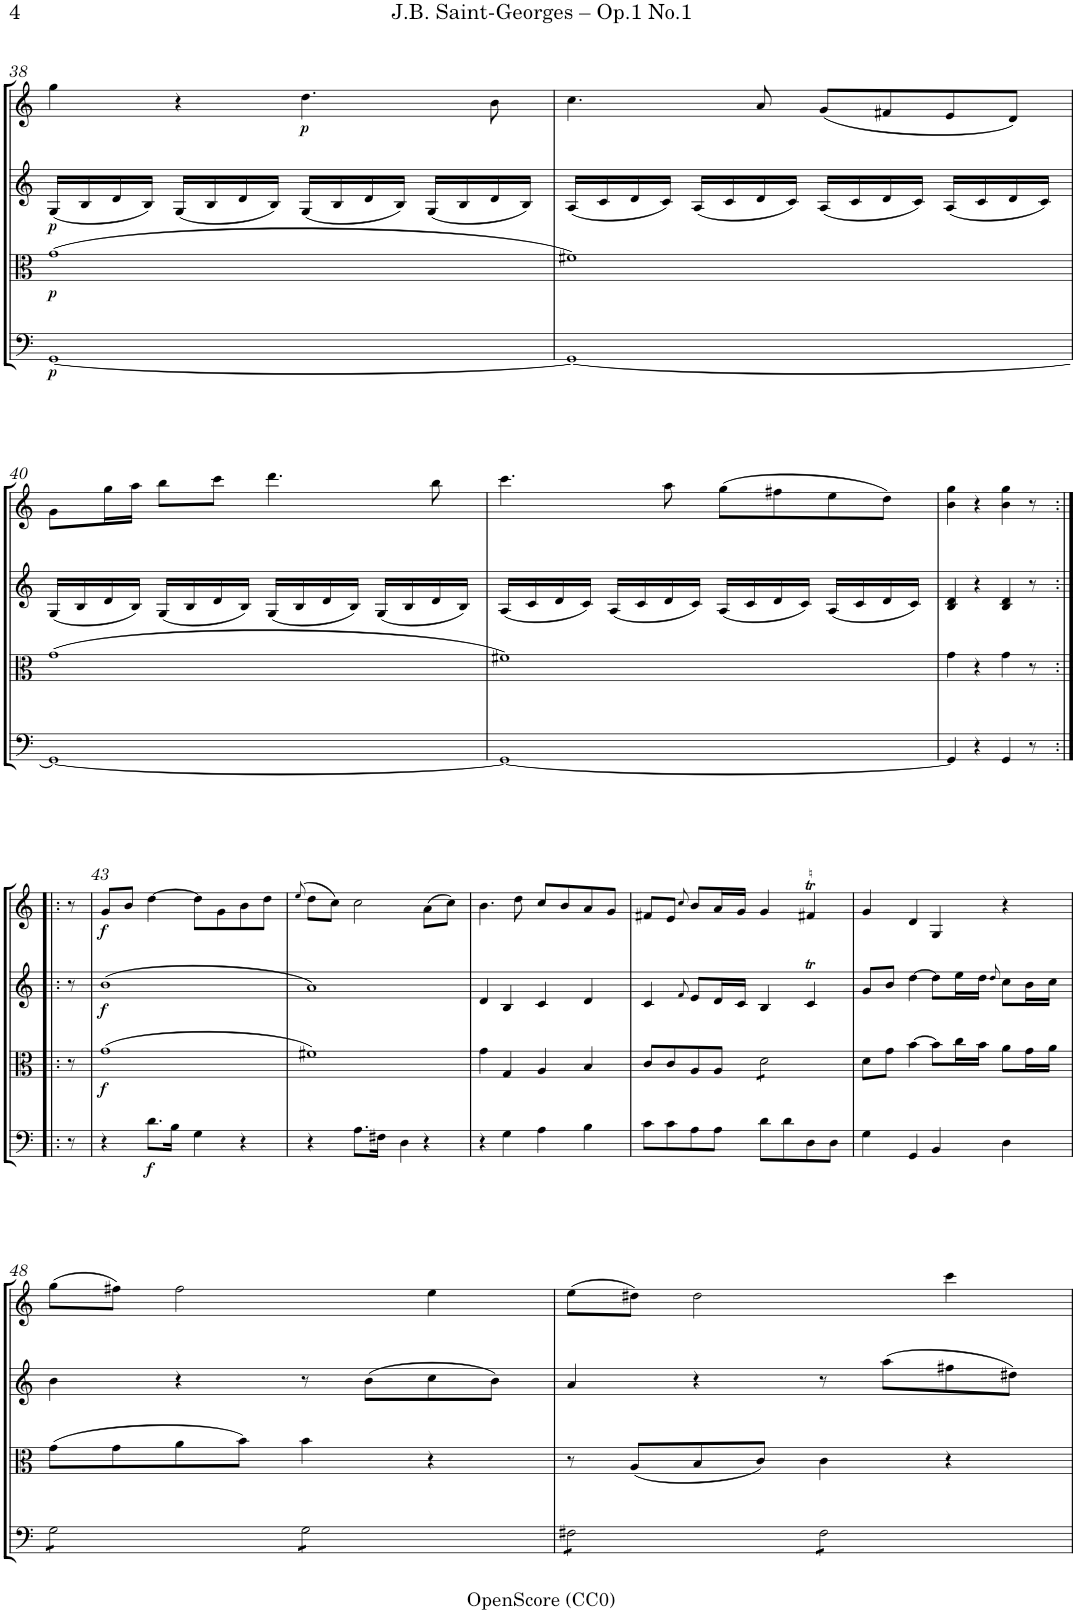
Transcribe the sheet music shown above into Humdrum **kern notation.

**kern	**dynam	**kern	**dynam	**kern	**dynam	**kern	**dynam
*part4	*part4	*part3	*part3	*part2	*part2	*part1	*part1
*staff4	*staff4	*staff3	*staff3	*staff2	*staff2	*staff1	*staff1
*I"Violoncello	*	*I"Viola	*	*I"Violin 2	*	*I"Violin 1	*
*I'Vc	*	*I'Vla	*	*I'Vln	*	*I'Vln	*
!!LO:PB:g=z
*clefF4	*	*clefC3	*	*clefG2	*	*clefG2	*
*k[]	*	*k[]	*	*k[]	*	*k[]	*
=38	=38	=38	=38	=38	=38	=38	=38
!	!LO:DY:b	!	!LO:DY:b	!	!LO:DY:b	!	!
[1GG	p	(1g	p	(16G/LL	p	4gg\	.
.	.	.	.	16B/	.	.	.
.	.	.	.	16d/	.	.	.
.	.	.	.	16B/JJ)	.	.	.
.	.	.	.	(16G/LL	.	4r	.
.	.	.	.	16B/	.	.	.
.	.	.	.	16d/	.	.	.
.	.	.	.	16B/JJ)	.	.	.
!	!	!	!	!	!	!	!LO:DY:b
.	.	.	.	(16G/LL	.	4.dd\	p
.	.	.	.	16B/	.	.	.
.	.	.	.	16d/	.	.	.
.	.	.	.	16B/JJ)	.	.	.
.	.	.	.	(16G/LL	.	.	.
.	.	.	.	16B/	.	.	.
.	.	.	.	16d/	.	8b\	.
.	.	.	.	16B/JJ)	.	.	.
=39	=39	=39	=39	=39	=39	=39	=39
1GG_	.	1f#X)	.	(16A/LL	.	4.cc\	.
.	.	.	.	16c/	.	.	.
.	.	.	.	16d/	.	.	.
.	.	.	.	16c/JJ)	.	.	.
.	.	.	.	(16A/LL	.	.	.
.	.	.	.	16c/	.	.	.
.	.	.	.	16d/	.	8a/	.
.	.	.	.	16c/JJ)	.	.	.
.	.	.	.	(16A/LL	.	(8g/L	.
.	.	.	.	16c/	.	.	.
.	.	.	.	16d/	.	8f#X/	.
.	.	.	.	16c/JJ)	.	.	.
.	.	.	.	(16A/LL	.	8e/	.
.	.	.	.	16c/	.	.	.
.	.	.	.	16d/	.	8d/J)	.
.	.	.	.	16c/JJ)	.	.	.
!!LO:LB:g=z
=40	=40	=40	=40	=40	=40	=40	=40
1GG_	.	(1g	.	(16G/LL	.	8g\L	.
.	.	.	.	16B/	.	.	.
.	.	.	.	16d/	.	16gg\L	.
.	.	.	.	16B/JJ)	.	16aa\JJ	.
.	.	.	.	(16G/LL	.	8bb\L	.
.	.	.	.	16B/	.	.	.
.	.	.	.	16d/	.	8ccc\J	.
.	.	.	.	16B/JJ)	.	.	.
.	.	.	.	(16G/LL	.	4.ddd\	.
.	.	.	.	16B/	.	.	.
.	.	.	.	16d/	.	.	.
.	.	.	.	16B/JJ)	.	.	.
.	.	.	.	(16G/LL	.	.	.
.	.	.	.	16B/	.	.	.
.	.	.	.	16d/	.	8bb\	.
.	.	.	.	16B/JJ)	.	.	.
=41	=41	=41	=41	=41	=41	=41	=41
1GG_	.	1f#X)	.	(16A/LL	.	4.ccc\	.
.	.	.	.	16c/	.	.	.
.	.	.	.	16d/	.	.	.
.	.	.	.	16c/JJ)	.	.	.
.	.	.	.	(16A/LL	.	.	.
.	.	.	.	16c/	.	.	.
.	.	.	.	16d/	.	8aa\	.
.	.	.	.	16c/JJ)	.	.	.
.	.	.	.	(16A/LL	.	(8gg\L	.
.	.	.	.	16c/	.	.	.
.	.	.	.	16d/	.	8ff#X\	.
.	.	.	.	16c/JJ)	.	.	.
.	.	.	.	(16A/LL	.	8ee\	.
.	.	.	.	16c/	.	.	.
.	.	.	.	16d/	.	8dd\J)	.
.	.	.	.	16c/JJ)	.	.	.
=42	=42	=42	=42	=42	=42	=42	=42
4GG/]	.	4g\	.	4B/ 4d/	.	4b\ 4gg\	.
4r	.	4r	.	4r	.	4r	.
4GG/	.	4g\	.	4B/ 4d/	.	4b\ 4gg\	.
8r	.	8r	.	8r	.	8r	.
!!LO:LB:g=z
=42X1:|!|:	=42X1:|!|:	=42X1:|!|:	=42X1:|!|:	=42X1:|!|:	=42X1:|!|:	=42X1:|!|:	=42X1:|!|:
8r	.	8r	.	8r	.	8r	.
=43	=43	=43	=43	=43	=43	=43	=43
!	!	!	!LO:DY:b	!	!LO:DY:b	!	!LO:DY:b
4r	.	(1g	f	(1b	f	8g/L	f
.	.	.	.	.	.	8b/J	.
!	!LO:DY:b	!	!	!	!	!	!
8.d\L	f	.	.	.	.	[4dd\	.
16B\Jk	.	.	.	.	.	.	.
4G\	.	.	.	.	.	8dd\L]	.
.	.	.	.	.	.	8g\	.
4r	.	.	.	.	.	8b\	.
.	.	.	.	.	.	8dd\J	.
=44	=44	=44	=44	=44	=44	=44	=44
.	.	.	.	.	.	(>8qee/	.
4r	.	1f#X)	.	1a)	.	8dd\L	.
.	.	.	.	.	.	8cc\J)	.
8.A\L	.	.	.	.	.	2cc\	.
16F#X\Jk	.	.	.	.	.	.	.
4D\	.	.	.	.	.	.	.
4r	.	.	.	.	.	(8a\L	.
.	.	.	.	.	.	8cc\J)	.
=45	=45	=45	=45	=45	=45	=45	=45
4r	.	4g\	.	4d/	.	4.b\	.
4G\	.	4G/	.	4B/	.	.	.
.	.	.	.	.	.	8dd\	.
4A\	.	4A/	.	4c/	.	8cc/L	.
.	.	.	.	.	.	8b/	.
4B\	.	4B/	.	4d/	.	8a/	.
.	.	.	.	.	.	8g/J	.
=46	=46	=46	=46	=46	=46	=46	=46
8c\L	.	8c/L	.	4c/	.	8f#X/L	.
8c\	.	8c/	.	.	.	8e/J	.
.	.	.	.	8qf/	.	8qcc/	.
8A\	.	8A/	.	8e/L	.	8b/L	.
8A\J	.	8A/J	.	16d/L	.	16a/L	.
.	.	.	.	16c/JJ	.	16g/JJ	.
*	*	*tremolo	*	*	*	*	*
8d\L	.	8d\L	.	4B/	.	4g/	.
8d\	.	8d\	.	.	.	.	.
8D\	.	8d\	.	4cT/	.	4f#Xt/	.
8D\J	.	8d\J	.	.	.	.	.
*	*	*Xtremolo	*	*	*	*	*
=47	=47	=47	=47	=47	=47	=47	=47
4G\	.	8d\L	.	8g/L	.	4g/	.
.	.	8g\J	.	8b/J	.	.	.
4GG/	.	[4b\	.	[4dd\	.	4d/	.
4BB/	.	8b\L]	.	8dd\L]	.	4G/	.
.	.	16cc\L	.	16ee\L	.	.	.
.	.	16b\JJ	.	16dd\JJ	.	.	.
.	.	.	.	8qdd/	.	.	.
4D\	.	8a\L	.	8cc\L	.	4r	.
.	.	16g\L	.	16b\L	.	.	.
.	.	16a\JJ	.	16cc\JJ	.	.	.
!!LO:LB:g=z
=48	=48	=48	=48	=48	=48	=48	=48
*tremolo	*	*	*	*	*	*	*
8G\L	.	(8g\L	.	4b\	.	(8gg\L	.
8G\	.	8g\	.	.	.	8ff#X\J)	.
8G\	.	8a\	.	4r	.	2ff#\	.
8G\J	.	8b\J)	.	.	.	.	.
8G\L	.	4b\	.	8r	.	.	.
8G\	.	.	.	(8b\L	.	.	.
8G\	.	4r	.	8cc\	.	4ee\	.
8G\J	.	.	.	8b\J)	.	.	.
=49	=49	=49	=49	=49	=49	=49	=49
8F#X\L	.	8r	.	4a/	.	(8ee\L	.
8F#X\	.	(8A/L	.	.	.	8dd#X\J)	.
8F#X\	.	8B/	.	4r	.	2dd#\	.
8F#X\J	.	8c/J)	.	.	.	.	.
8F#\L	.	4c\	.	8r	.	.	.
8F#\	.	.	.	(8aa\L	.	.	.
8F#\	.	4r	.	8ff#X\	.	4ccc\	.
8F#\J	.	.	.	8dd#X\J)	.	.	.
*Xtremolo	*	*	*	*	*	*	*
=	=	=	=	=	=	=	=
*-	*-	*-	*-	*-	*-	*-	*-
